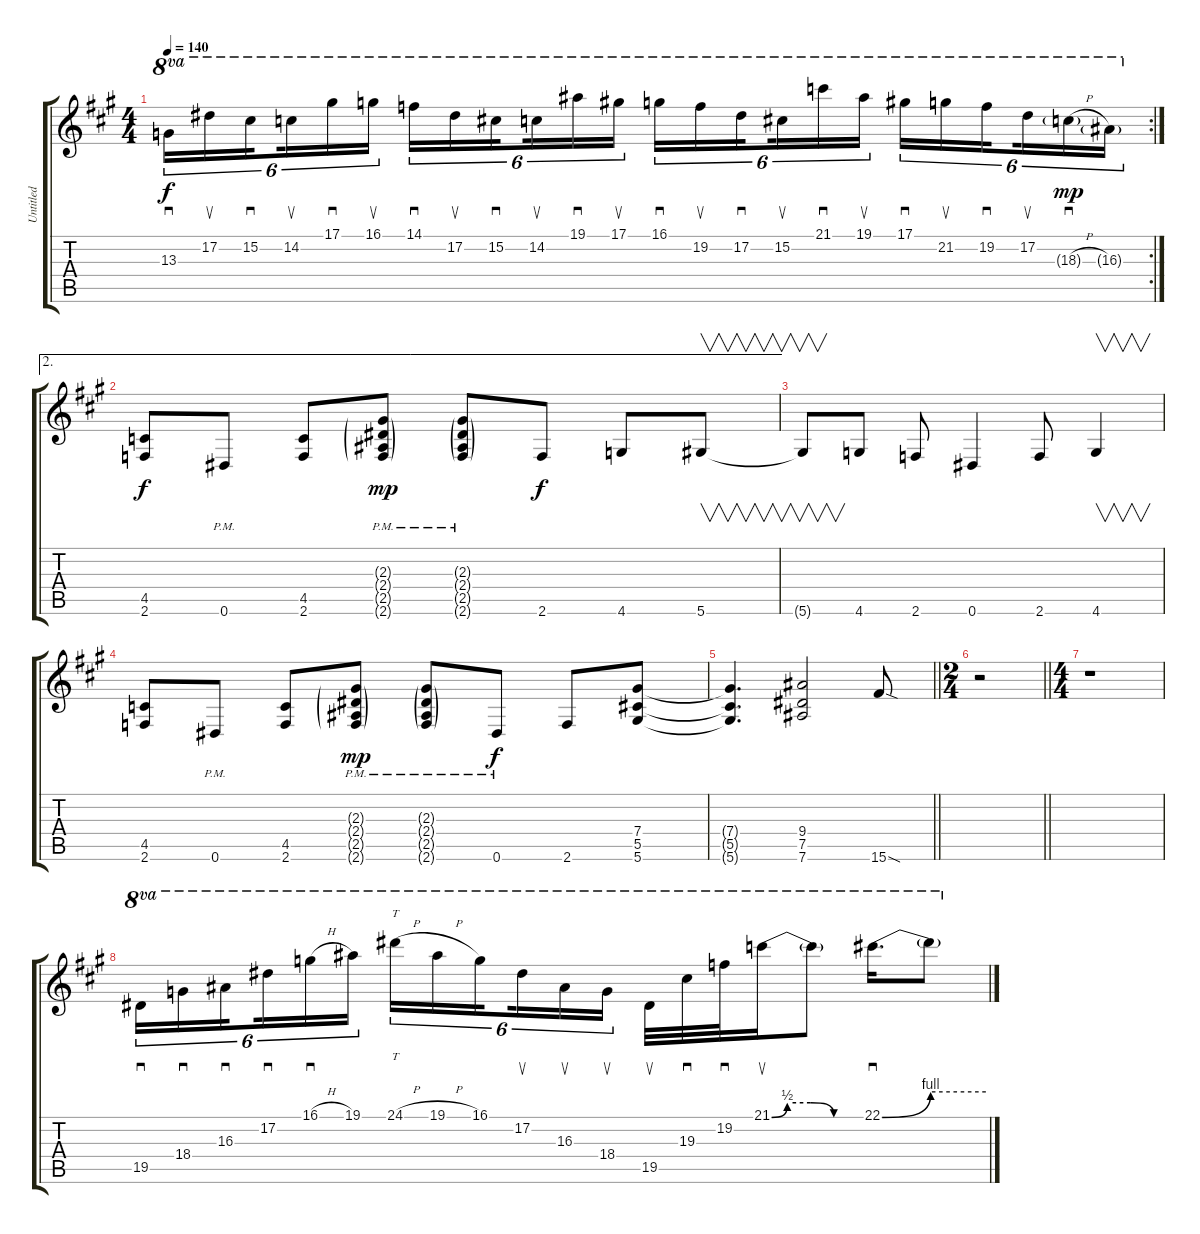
\track ("Untitled" "Untitled") {instrument distortionguitar}
\staff {score tabs}
\tuning (Eb4 Bb3 Gb3 Db3 Ab2 Eb2) {hide}
\rc 2
\ts (4 4)
\tempo 140
\clef g2
\ks a
13.3.16{sd tu (6 4) ot 8va dy f} 17.2.16{su tu (6 4) ot 8va} 15.2.16{sd tu (6 4) ot 8va beam splitsecondary} 14.2.16{su tu (6 4) ot 8va} 17.1.16{sd tu (6 4) ot 8va} 16.1.16{su tu (6 4) ot 8va} 14.1.16{sd tu (6 4) ot 8va} 17.2.16{su tu (6 4) ot 8va} 15.2.16{sd tu (6 4) ot 8va beam splitsecondary} 14.2.16{su tu (6 4) ot 8va} 19.1.16{sd tu (6 4) ot 8va} 17.1.16{su tu (6 4) ot 8va} 16.1.16{sd tu (6 4) ot 8va} 19.2.16{su tu (6 4) ot 8va} 17.2.16{sd tu (6 4) ot 8va beam splitsecondary} 15.2.16{su tu (6 4) ot 8va} 21.1.16{sd tu (6 4) ot 8va} 19.1.16{su tu (6 4) ot 8va} 17.1.16{sd tu (6 4) ot 8va} 21.2.16{su tu (6 4) ot 8va} 19.2.16{sd tu (6 4) ot 8va beam splitsecondary} 17.2.16{su tu (6 4) ot 8va} 18.3{h g}.16{sd tu (6 4) ot 8va dy mp} 16.3{g}.16{tu (6 4) ot 8va} |
\ae 2
(4.5 2.6).8{dy f} 0.6{pm}.8 (4.5 2.6).8 (2.3{g pm} 2.4{g pm} 2.5{g pm} 2.6{g pm}).8{dy mp} (2.3{g pm} 2.4{g pm} 2.5{g pm} 2.6{g pm}).8 2.6.8{dy f} 4.6.8 5.6.8{v} |
5.6{t}.8{v} 4.6.8 2.6.8 0.6.4 2.6.8 4.6.4{v} |
(4.5 2.6).8 0.6{pm}.8 (4.5 2.6).8 (2.3{g pm} 2.4{g pm} 2.5{g pm} 2.6{g pm}).8{dy mp} (2.3{g pm} 2.4{g pm} 2.5{g pm} 2.6{g pm}).8 0.6{pm}.8{dy f} 2.6.8 (7.4 5.5 5.6).8 |
\barLineRight lightlight
(7.4{t} 5.5{t} 5.6{t}).4{d} (9.4 7.5 7.6).2 15.6{sod}.8 |
\ts (2 4)
\barLineRight lightlight
r.2 |
\ts (4 4)
r.1 |
19.5.16{sd tu (6 4) ot 8va} 18.4.16{sd tu (6 4) ot 8va} 16.3.16{sd tu (6 4) ot 8va beam splitsecondary} 17.2.16{sd tu (6 4) ot 8va} 16.1{h}.16{sd tu (6 4) ot 8va} 19.1.16{tu (6 4) ot 8va} 24.1{h}.16{tt tu (6 4) ot 8va} 19.1{h}.16{tu (6 4) ot 8va} 16.1.16{tu (6 4) ot 8va beam splitsecondary} 17.2.16{su tu (6 4) ot 8va} 16.3.16{su tu (6 4) ot 8va} 18.4.16{su tu (6 4) ot 8va} 19.5.32{su ot 8va} 19.3.32{sd ot 8va} 19.2.32{sd ot 8va} 21.1{be (custom 0 0 10 2 25 2 40 0 60 0)}.16{su ot 8va} 21.1{t}.8{ot 8va} 22.1{be (bend 0 0 60 4)}.16{d sd ot 8va} 22.1{be (hold 0 4 60 4) t}.8{ot 8va}
